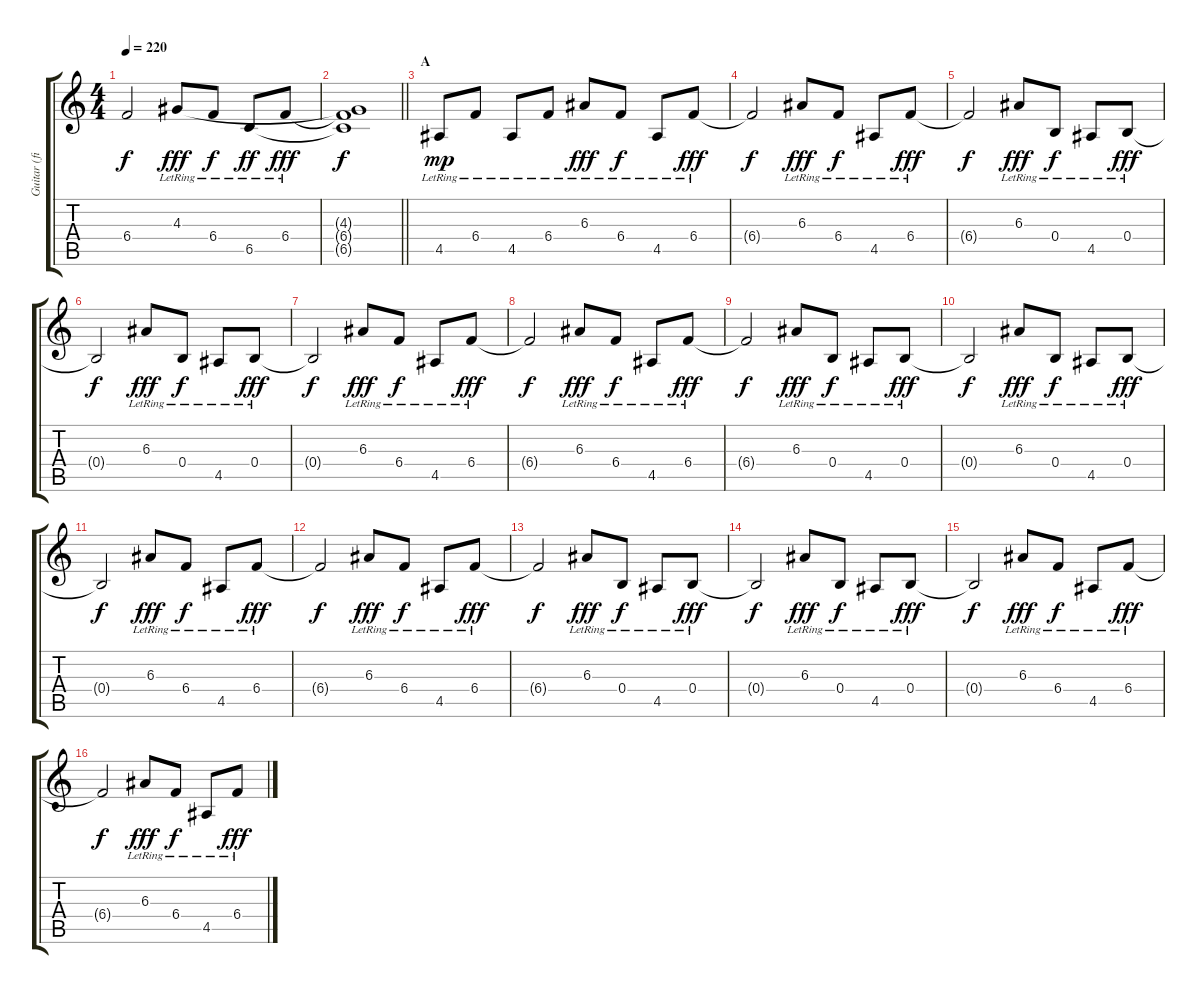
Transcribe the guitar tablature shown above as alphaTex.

\track ("Guitar (fingers)" "Guitar (fi") {instrument electricguitarclean}
\staff {score tabs}
\tuning (Db4 Ab3 E3 B2 Gb2 Db2) {hide}
\ts (4 4)
\tempo 220
\clef g2
\ks c
6.4{t}.2{dy f} 4.3{lr}.8{dy fff} 6.4{lr}.8{dy f} 6.5{lr}.8{dy ff} 6.4{lr}.8{dy fff} |
\barLineRight lightlight
(4.3{t} 6.4{t} 6.5{t}).1{dy f} |
\section ("" "A")
4.5{lr}.8{dy mp volume 9} 6.4{lr}.8 4.5{lr}.8 6.4{lr}.8 6.3{lr}.8{dy fff} 6.4{lr}.8{dy f} 4.5{lr}.8 6.4{lr}.8{dy fff} |
6.4{t}.2{dy f} 6.3{lr}.8{dy fff} 6.4{lr}.8{dy f} 4.5{lr}.8 6.4{lr}.8{dy fff} |
6.4{t}.2{dy f} 6.3{lr}.8{dy fff} 0.4{lr}.8{dy f} 4.5{lr}.8 0.4{lr}.8{dy fff} |
0.4{t}.2{dy f} 6.3{lr}.8{dy fff} 0.4{lr}.8{dy f} 4.5{lr}.8 0.4{lr}.8{dy fff} |
0.4{t}.2{dy f} 6.3{lr}.8{dy fff} 6.4{lr}.8{dy f} 4.5{lr}.8 6.4{lr}.8{dy fff} |
6.4{t}.2{dy f} 6.3{lr}.8{dy fff} 6.4{lr}.8{dy f} 4.5{lr}.8 6.4{lr}.8{dy fff} |
6.4{t}.2{dy f} 6.3{lr}.8{dy fff} 0.4{lr}.8{dy f} 4.5{lr}.8 0.4{lr}.8{dy fff} |
0.4{t}.2{dy f} 6.3{lr}.8{dy fff} 0.4{lr}.8{dy f} 4.5{lr}.8 0.4{lr}.8{dy fff} |
0.4{t}.2{dy f} 6.3{lr}.8{dy fff} 6.4{lr}.8{dy f} 4.5{lr}.8 6.4{lr}.8{dy fff} |
6.4{t}.2{dy f} 6.3{lr}.8{dy fff} 6.4{lr}.8{dy f} 4.5{lr}.8 6.4{lr}.8{dy fff} |
6.4{t}.2{dy f} 6.3{lr}.8{dy fff} 0.4{lr}.8{dy f} 4.5{lr}.8 0.4{lr}.8{dy fff} |
0.4{t}.2{dy f} 6.3{lr}.8{dy fff} 0.4{lr}.8{dy f} 4.5{lr}.8 0.4{lr}.8{dy fff} |
0.4{t}.2{dy f} 6.3{lr}.8{dy fff} 6.4{lr}.8{dy f} 4.5{lr}.8 6.4{lr}.8{dy fff} |
6.4{t}.2{dy f} 6.3{lr}.8{dy fff} 6.4{lr}.8{dy f} 4.5{lr}.8 6.4{lr}.8{dy fff}
